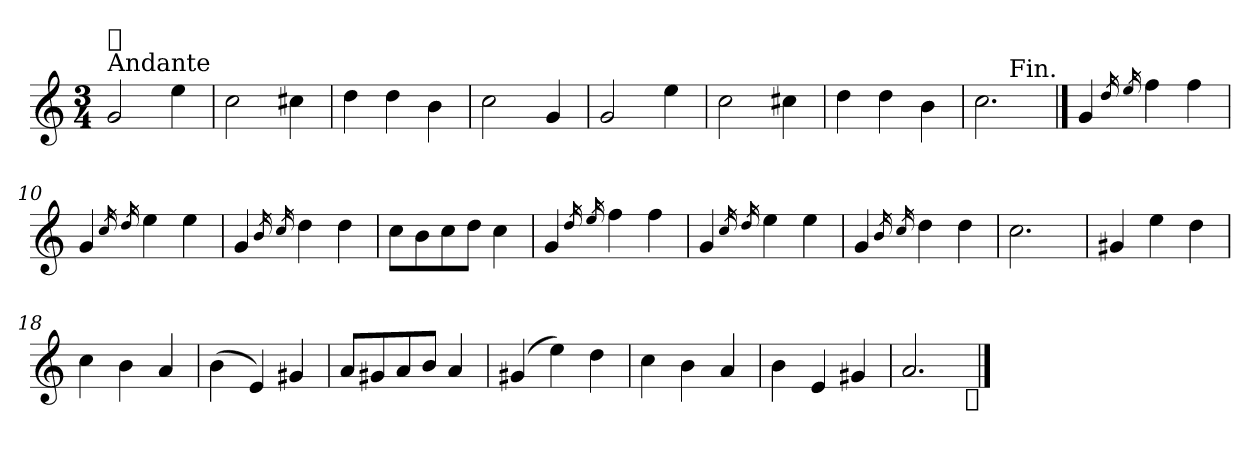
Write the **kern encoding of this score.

**kern
*part1
*staff1
*clefG2
*k[]
*C:
*M3/4
=1
!LO:TX:a:t=Andante
!LO:TX:a:t=𝄋
2g/
4ee\
=2
2cc\
4cc#X\
=3
4dd\
4dd\
4b\
=4
2cc\
4g/
=5
2g/
4ee\
=6
2cc\
4cc#X\
=7
4dd\
4dd\
4b\
!!LO:LB:g=z
=8
2.cc\
!LO:TX:a:rj:t=Fin.
==9
4g/
16qdd/
16qee/
4ff\
4ff\
=10
4g/
16qcc/
16qdd/
4ee\
4ee\
=11
4g/
16qb/
16qcc/
4dd\
4dd\
=12
8cc\L
8b\
8cc\
8dd\J
4cc\
=13
4g/
16qdd/
16qee/
4ff\
4ff\
=14
4g/
16qcc/
16qdd/
4ee\
4ee\
!!LO:LB:g=z
=15
4g/
16qb/
16qcc/
4dd\
4dd\
=16
2.cc\
=17
4g#X/
4ee\
4dd\
=18
4cc\
4b\
4a/
=19
(>4b\
4e/)
4g#X/
=20
8a/L
8g#X/
8a/
8b/J
4a/
=21
(>4g#X/
4ee\)
4dd\
!!LO:LB:g=z
=22
4cc\
4b\
4a/
=23
4b\
4e/
4g#X/
=24
2.a/
!LO:TX:b:t=𝄋
==
*-
